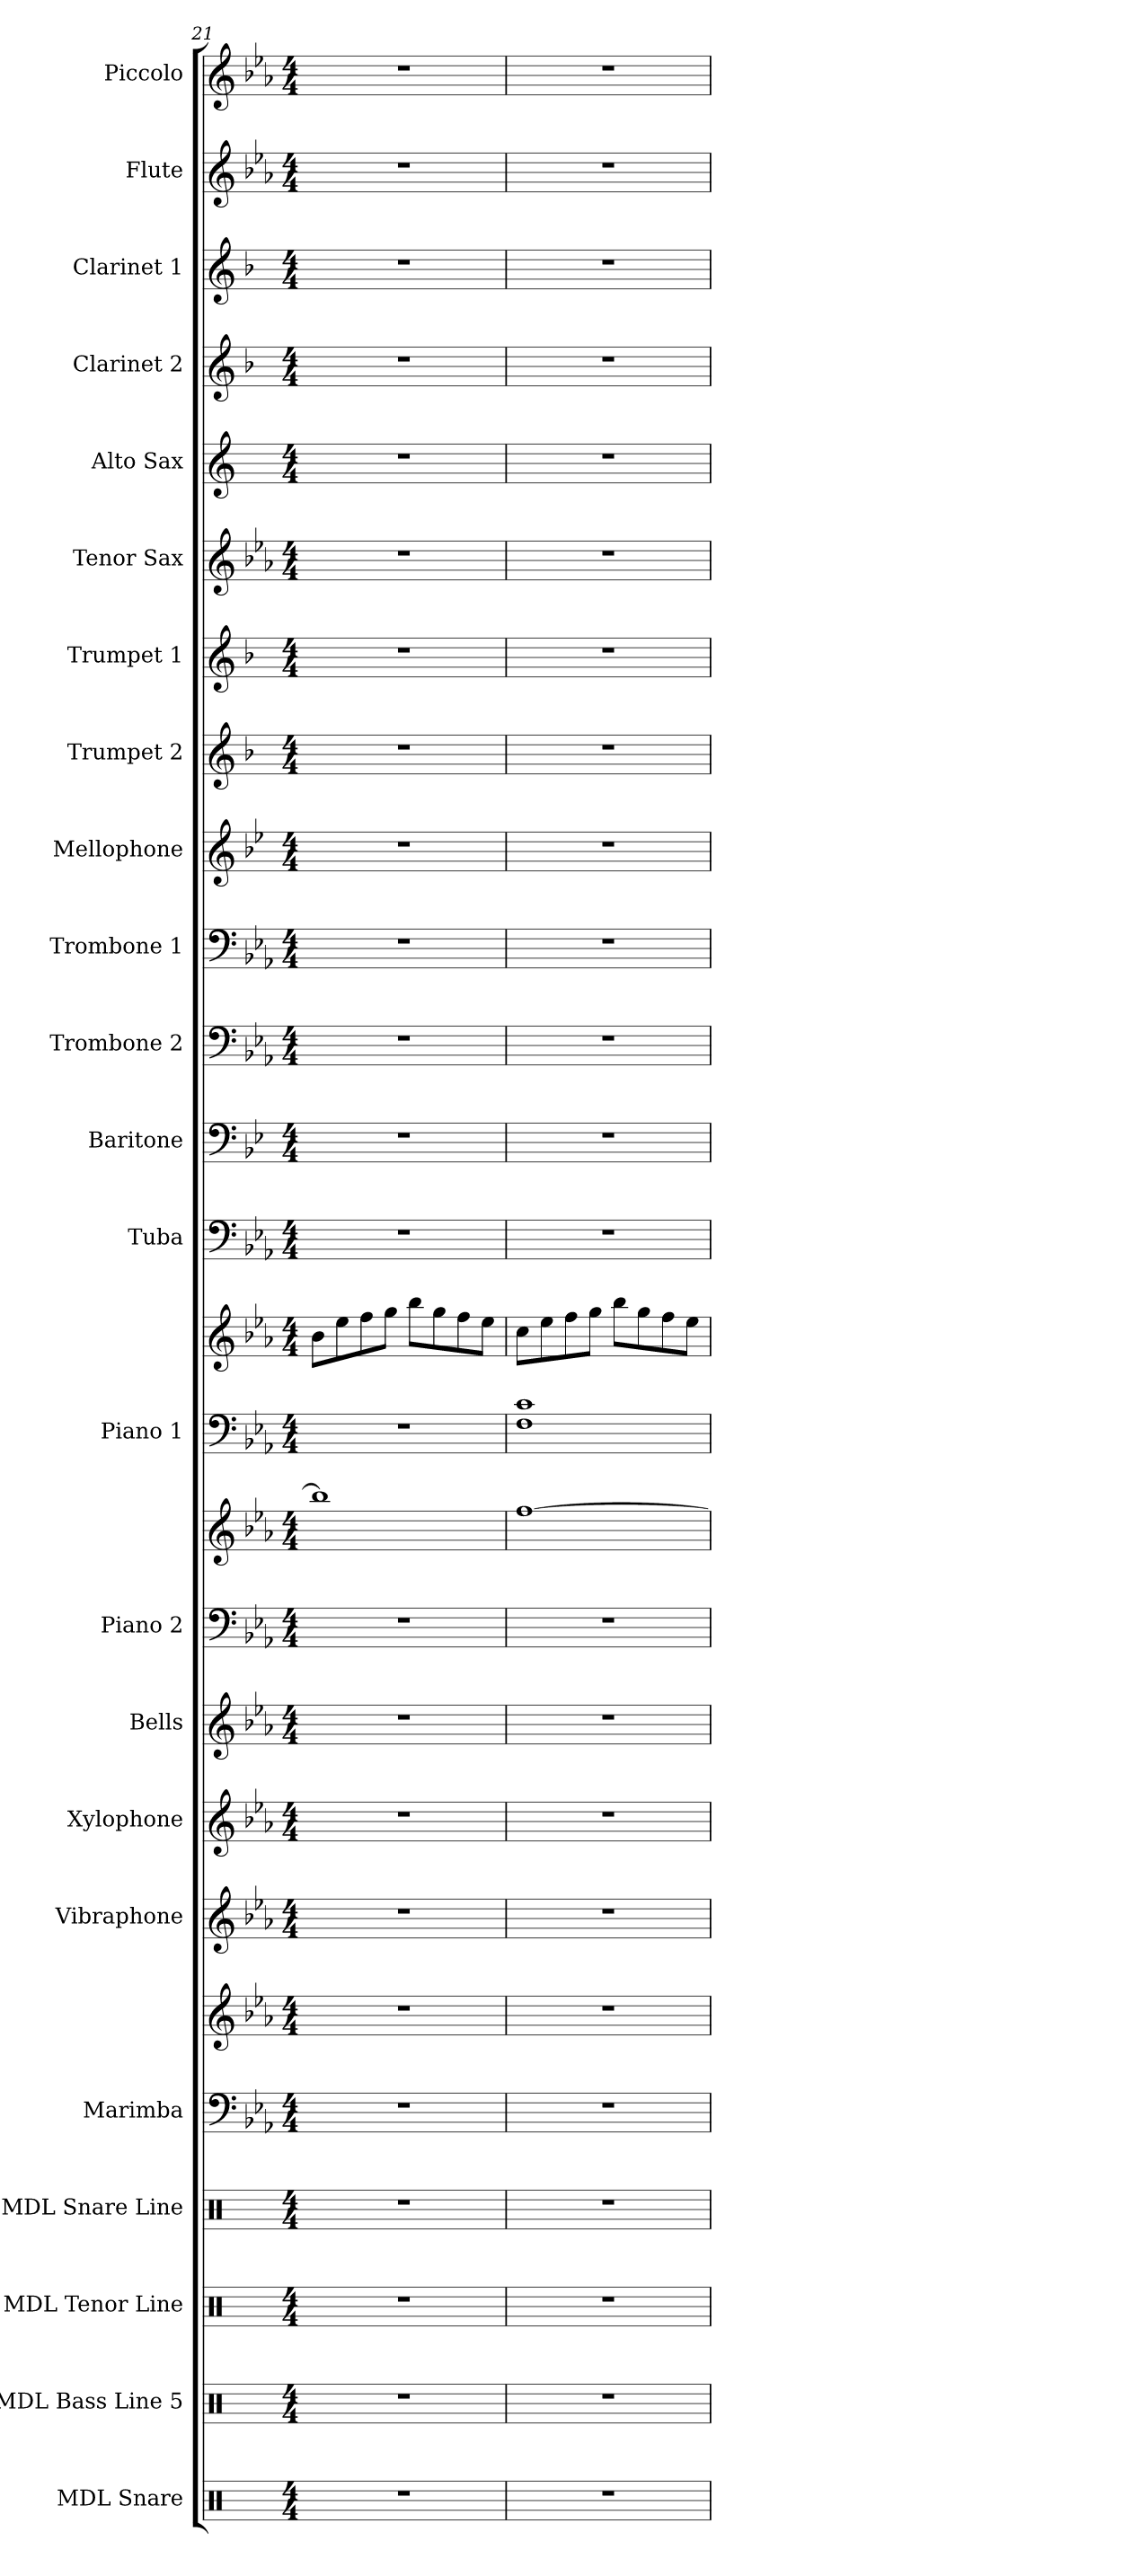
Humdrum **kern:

**kern	**kern	**kern	**kern	**kern	**kern	**kern	**kern	**kern	**kern	**kern	**kern	**kern	**kern	**kern	**kern	**kern	**kern	**kern	**kern	**kern	**kern	**kern	**kern	**kern	**kern
*part23	*part22	*part21	*part20	*part19	*part19	*part18	*part17	*part16	*part15	*part15	*part14	*part14	*part13	*part12	*part11	*part10	*part9	*part8	*part7	*part6	*part5	*part4	*part3	*part2	*part1
*staff26	*staff25	*staff24	*staff23	*staff22	*staff21	*staff20	*staff19	*staff18	*staff17	*staff16	*staff15	*staff14	*staff13	*staff12	*staff11	*staff10	*staff9	*staff8	*staff7	*staff6	*staff5	*staff4	*staff3	*staff2	*staff1
*I"MDL Snare	*I"MDL Bass Line 5	*I"MDL Tenor Line	*I"MDL Snare Line	*I"Marimba	*	*I"Vibraphone	*I"Xylophone	*I"Bells	*I"Piano 2	*	*I"Piano 1	*	*I"Tuba	*I"Baritone	*I"Trombone 2	*I"Trombone 1	*I"Mellophone	*I"Trumpet 2	*I"Trumpet 1	*I"Tenor Sax	*I"Alto Sax	*I"Clarinet 2	*I"Clarinet 1	*I"Flute	*I"Piccolo
*I'SN.	*I'B. L.	*I'T. L.	*I'S. L.	*I'Mrb.	*	*I'Vib.	*I'Xyl.	*I'Bls.	*I'Pno. 2	*	*I'Pno. 1	*	*I'Tba.	*I'Bar.	*I'Tbn. 2	*I'Tbn. 1	*I'Mello.	*I'Tpt. 2	*I'Tpt. 1	*I'T. Sx.	*I'A. Sx.	*I'Cl. 2	*I'Cl. 1	*I'Fl.	*I'Picc.
*clefX	*clefX	*clefX	*clefX	*clefF4	*clefG2	*clefG2	*clefG2	*clefG2	*clefF4	*clefG2	*clefF4	*clefG2	*clefF4	*clefF4	*clefF4	*clefF4	*clefG2	*clefG2	*clefG2	*clefG2	*clefG2	*clefG2	*clefG2	*clefG2	*clefG2
*	*	*	*	*	*	*	*ITrd-7c-12	*ITrd-14c-24	*	*	*	*	*	*ITrd4c7	*	*	*ITrd4c7	*ITrd1c2	*ITrd1c2	*ITrd8c14	*ITrd5c9	*ITrd1c2	*ITrd1c2	*	*ITrd-7c-12
*k[]	*k[]	*k[]	*k[]	*k[b-e-a-]	*k[b-e-a-]	*k[b-e-a-]	*k[b-e-a-]	*k[b-e-a-]	*k[b-e-a-]	*k[b-e-a-]	*k[b-e-a-]	*k[b-e-a-]	*k[b-e-a-]	*k[b-e-a-]	*k[b-e-a-]	*k[b-e-a-]	*k[b-e-a-]	*k[b-e-a-]	*k[b-e-a-]	*k[b-e-a-]	*k[b-e-a-]	*k[b-e-a-]	*k[b-e-a-]	*k[b-e-a-]	*k[b-e-a-]
*M4/4	*M4/4	*M4/4	*M4/4	*M4/4	*M4/4	*M4/4	*M4/4	*M4/4	*M4/4	*M4/4	*M4/4	*M4/4	*M4/4	*M4/4	*M4/4	*M4/4	*M4/4	*M4/4	*M4/4	*M4/4	*M4/4	*M4/4	*M4/4	*M4/4	*M4/4
=21	=21	=21	=21	=21	=21	=21	=21	=21	=21	=21	=21	=21	=21	=21	=21	=21	=21	=21	=21	=21	=21	=21	=21	=21	=21
1r	1r	1r	1r	1r	1r	1r	1r	1r	1r	1bb-]	1r	8b-\L	1r	1r	1r	1r	1r	1r	1r	1r	1r	1r	1r	1r	1r
.	.	.	.	.	.	.	.	.	.	.	.	8ee-\	.	.	.	.	.	.	.	.	.	.	.	.	.
.	.	.	.	.	.	.	.	.	.	.	.	8ff\	.	.	.	.	.	.	.	.	.	.	.	.	.
.	.	.	.	.	.	.	.	.	.	.	.	8gg\J	.	.	.	.	.	.	.	.	.	.	.	.	.
.	.	.	.	.	.	.	.	.	.	.	.	8bb-\L	.	.	.	.	.	.	.	.	.	.	.	.	.
.	.	.	.	.	.	.	.	.	.	.	.	8gg\	.	.	.	.	.	.	.	.	.	.	.	.	.
.	.	.	.	.	.	.	.	.	.	.	.	8ff\	.	.	.	.	.	.	.	.	.	.	.	.	.
.	.	.	.	.	.	.	.	.	.	.	.	8ee-\J	.	.	.	.	.	.	.	.	.	.	.	.	.
=22	=22	=22	=22	=22	=22	=22	=22	=22	=22	=22	=22	=22	=22	=22	=22	=22	=22	=22	=22	=22	=22	=22	=22	=22	=22
1r	1r	1r	1r	1r	1r	1r	1r	1r	1r	[1ff	1F 1c	8cc\L	1r	1r	1r	1r	1r	1r	1r	1r	1r	1r	1r	1r	1r
.	.	.	.	.	.	.	.	.	.	.	.	8ee-\	.	.	.	.	.	.	.	.	.	.	.	.	.
.	.	.	.	.	.	.	.	.	.	.	.	8ff\	.	.	.	.	.	.	.	.	.	.	.	.	.
.	.	.	.	.	.	.	.	.	.	.	.	8gg\J	.	.	.	.	.	.	.	.	.	.	.	.	.
.	.	.	.	.	.	.	.	.	.	.	.	8bb-\L	.	.	.	.	.	.	.	.	.	.	.	.	.
.	.	.	.	.	.	.	.	.	.	.	.	8gg\	.	.	.	.	.	.	.	.	.	.	.	.	.
.	.	.	.	.	.	.	.	.	.	.	.	8ff\	.	.	.	.	.	.	.	.	.	.	.	.	.
.	.	.	.	.	.	.	.	.	.	.	.	8ee-\J	.	.	.	.	.	.	.	.	.	.	.	.	.
=	=	=	=	=	=	=	=	=	=	=	=	=	=	=	=	=	=	=	=	=	=	=	=	=	=
*-	*-	*-	*-	*-	*-	*-	*-	*-	*-	*-	*-	*-	*-	*-	*-	*-	*-	*-	*-	*-	*-	*-	*-	*-	*-
